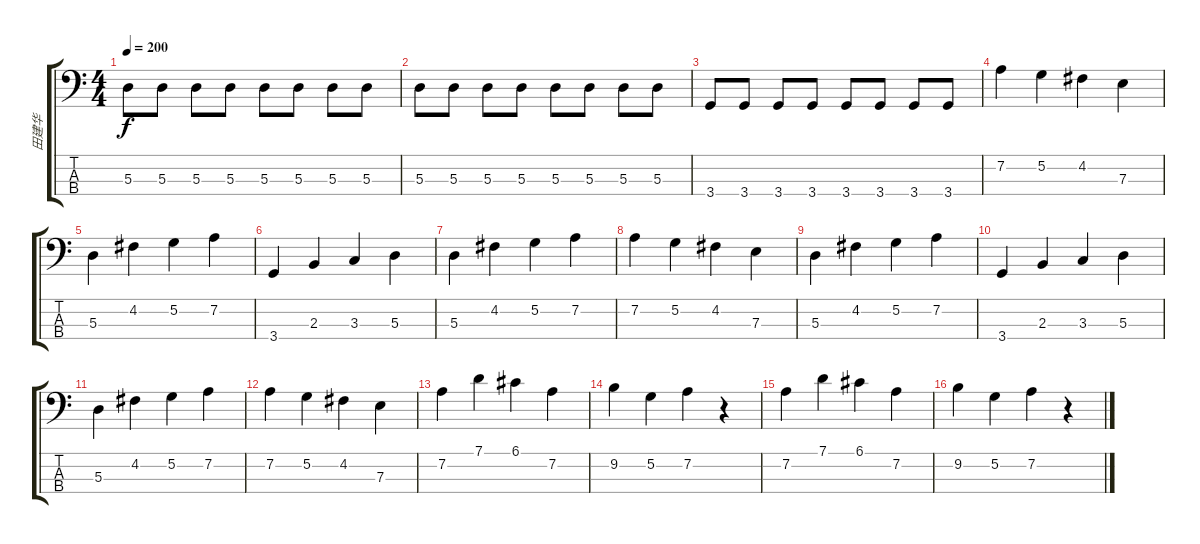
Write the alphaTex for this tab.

\track ("田建华" "田建华") {instrument electricbasspick}
\staff {score tabs}
\tuning (G2 D2 A1 E1) {hide}
\ts (4 4)
\tempo 200
\clef f4
\ks c
5.3.8{dy f} 5.3.8 5.3.8 5.3.8 5.3.8 5.3.8 5.3.8 5.3.8 |
5.3.8 5.3.8 5.3.8 5.3.8 5.3.8 5.3.8 5.3.8 5.3.8 |
3.4.8 3.4.8 3.4.8 3.4.8 3.4.8 3.4.8 3.4.8 3.4.8 |
7.2.4 5.2.4 4.2.4 7.3.4 |
5.3.4 4.2.4 5.2.4 7.2.4 |
3.4.4 2.3.4 3.3.4 5.3.4 |
5.3.4 4.2.4 5.2.4 7.2.4 |
7.2.4 5.2.4 4.2.4 7.3.4 |
5.3.4 4.2.4 5.2.4 7.2.4 |
3.4.4 2.3.4 3.3.4 5.3.4 |
5.3.4 4.2.4 5.2.4 7.2.4 |
7.2.4 5.2.4 4.2.4 7.3.4 |
7.2.4 7.1.4 6.1.4 7.2.4 |
9.2.4 5.2.4 7.2.4 r.4 |
7.2.4 7.1.4 6.1.4 7.2.4 |
9.2.4 5.2.4 7.2.4 r.4
